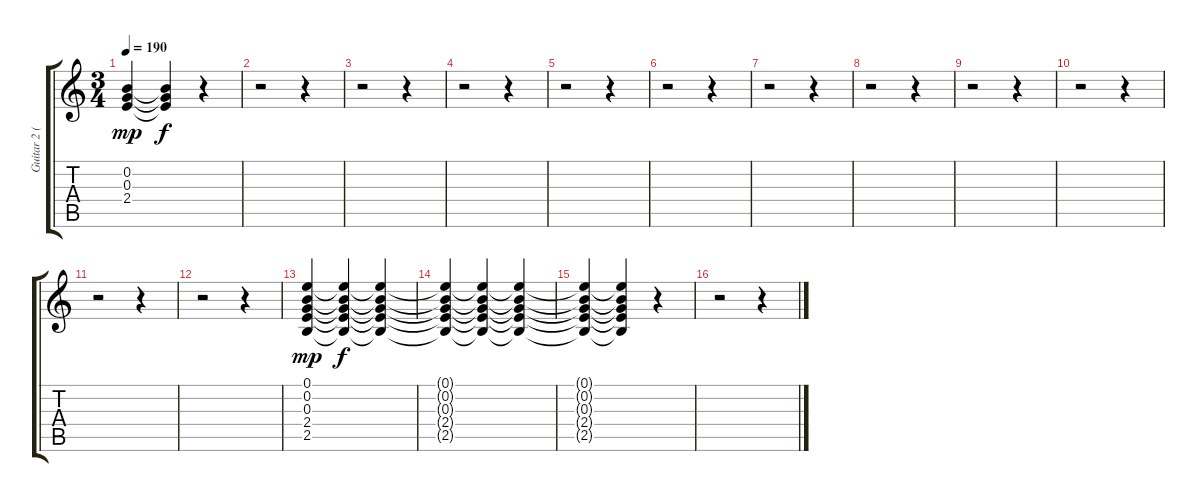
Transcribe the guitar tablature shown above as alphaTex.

\track ("Guitar 2 (Disto)" "Guitar 2 (") {instrument distortionguitar}
\staff {score tabs}
\tuning (E4 B3 G3 D3 A2 E2) {hide}
\ts (3 4)
\tempo 190
\clef g2
\ks c
(0.2 0.3 2.4).4{dy mp} (0.2{t} 0.3{t} 2.4{t}).4{dy f} r.4 |
r.2 r.4 |
r.2 r.4 |
r.2 r.4 |
r.2 r.4 |
r.2 r.4 |
r.2 r.4 |
r.2 r.4 |
r.2 r.4 |
r.2 r.4 |
r.2 r.4 |
r.2 r.4 |
(0.1 0.2 0.3 2.4 2.5).4{dy mp} (0.1{t} 0.2{t} 0.3{t} 2.4{t} 2.5{t}).4{dy f} (0.1{t} 0.2{t} 0.3{t} 2.4{t} 2.5{t}).4 |
(0.1{t} 0.2{t} 0.3{t} 2.4{t} 2.5{t}).4 (0.1{t} 0.2{t} 0.3{t} 2.4{t} 2.5{t}).4 (0.1{t} 0.2{t} 0.3{t} 2.4{t} 2.5{t}).4 |
(0.1{t} 0.2{t} 0.3{t} 2.4{t} 2.5{t}).4 (0.1{t} 0.2{t} 0.3{t} 2.4{t} 2.5{t}).4 r.4 |
r.2 r.4
